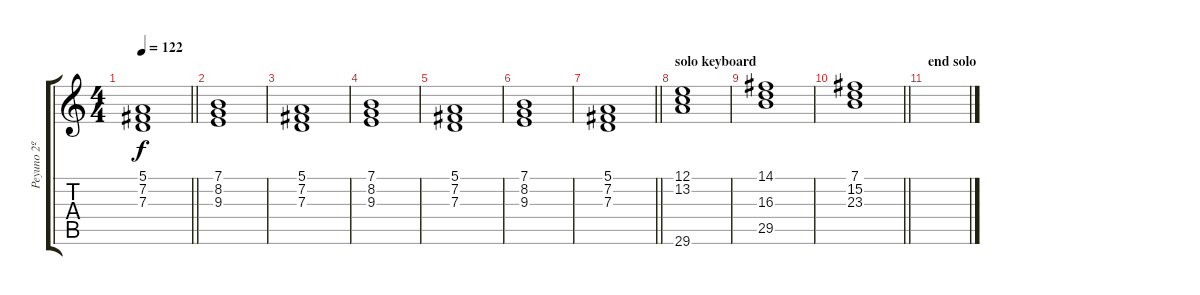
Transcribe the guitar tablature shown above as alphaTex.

\track ("Peyuno 2º" "Peyuno 2º") {instrument choiraahs}
\staff {score tabs}
\tuning (E4 B3 G3 D3 A2 E2) {hide}
\ts (4 4)
\tempo 122
\clef g2
\barLineRight lightlight
\ks c
(5.1 7.2 7.3).1{dy f} |
(7.1 8.2 9.3).1 |
(5.1 7.2 7.3).1 |
(7.1 8.2 9.3).1 |
(5.1 7.2 7.3).1 |
(7.1 8.2 9.3).1 |
\barLineRight lightlight
(5.1 7.2 7.3).1 |
\section ("" "solo keyboard")
(12.1 13.2 29.6).1 |
(14.1 16.3 29.5).1 |
\barLineRight lightlight
(7.1 15.2 23.3).1 |
\section ("" "end solo")
